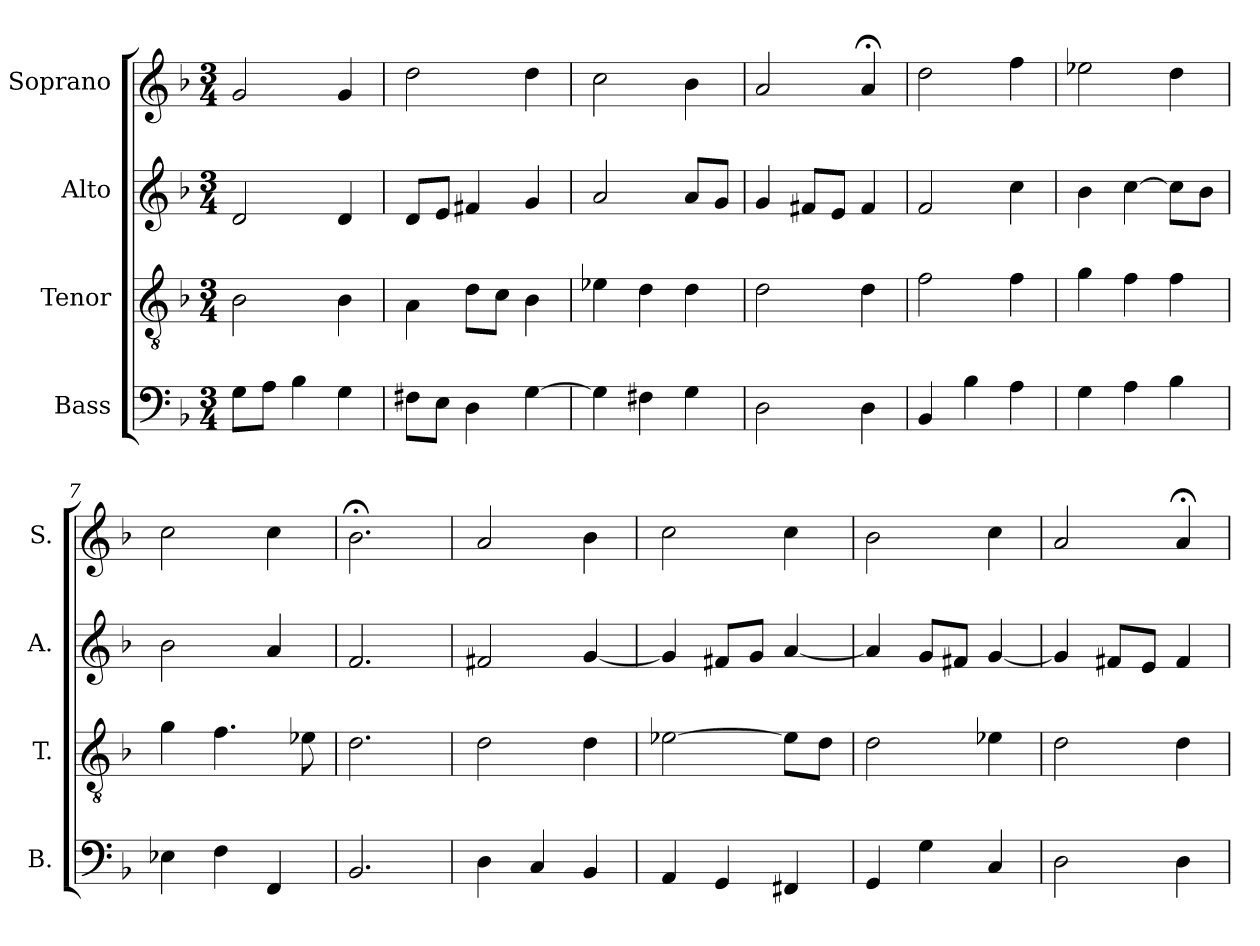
**kern	**kern	**kern	**kern
*part4	*part3	*part2	*part1
*staff4	*staff3	*staff2	*staff1
*I"Bass	*I"Tenor	*I"Alto	*I"Soprano
*I'B.	*I'T.	*I'A.	*I'S.
*clefF4	*clefGv2	*clefG2	*clefG2
*k[b-]	*k[b-]	*k[b-]	*k[b-]
*M3/4	*M3/4	*M3/4	*M3/4
=1	=1	=1	=1
8G\L	2B-\	2d/	2g/
8A\J	.	.	.
4B-\	.	.	.
4G\	4B-\	4d/	4g/
=2	=2	=2	=2
8F#X\L	4A\	8d/L	2dd\
8E\J	.	8e/J	.
4D\	8d\L	4f#X/	.
.	8c\J	.	.
[4G\	4B-\	4g/	4dd\
=3	=3	=3	=3
4G\]	4e-X\	2a/	2cc\
4F#X\	4d\	.	.
4G\	4d\	8a/L	4b-\
.	.	8g/J	.
=4	=4	=4	=4
2D\	2d\	4g/	2a/
.	.	8f#X/L	.
.	.	8e/J	.
4D\	4d\	4f#/	4a;</
=5	=5	=5	=5
4BB-/	2f\	2f/	2dd\
4B-\	.	.	.
4A\	4f\	4cc\	4ff\
=6	=6	=6	=6
4G\	4g\	4b-\	2ee-X\
4A\	4f\	[4cc\	.
4B-\	4f\	8cc\L]	4dd\
.	.	8b-\J	.
=7	=7	=7	=7
4E-X\	4g\	2b-\	2cc\
4F\	4.f\	.	.
4FF/	.	4a/	4cc\
.	8e-X\	.	.
=8	=8	=8	=8
2.BB-/	2.d\	2.f/	2.b-;<\
!!LO:LB:g=z
=9	=9	=9	=9
4D\	2d\	2f#X/	2a/
4C/	.	.	.
4BB-/	4d\	[4g/	4b-\
=10	=10	=10	=10
4AA/	[2e-X\	4g/]	2cc\
4GG/	.	8f#X/L	.
.	.	8g/J	.
4FF#X/	8e-\L]	[4a/	4cc\
.	8d\J	.	.
=11	=11	=11	=11
4GG/	2d\	4a/]	2b-\
4G\	.	8g/L	.
.	.	8f#X/J	.
4C/	4e-X\	[4g/	4cc\
=12	=12	=12	=12
2D\	2d\	4g/]	2a/
.	.	8f#X/L	.
.	.	8e/J	.
4D\	4d\	4f#/	4a;</
=	=	=	=
*-	*-	*-	*-
